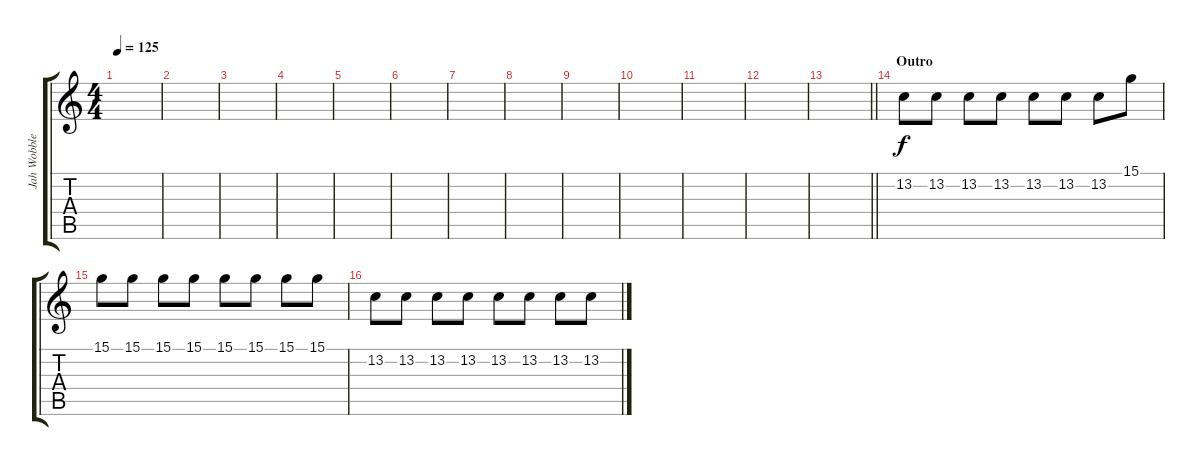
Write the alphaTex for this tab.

\track ("Jah Wobble (synthesiser)" "Jah Wobble") {instrument electricgrandpiano}
\staff {score tabs}
\tuning (E4 B3 G3 D3 A2 E2) {hide}
\ts (4 4)
\tempo 125
\clef g2
\ks c
|
|
|
|
|
|
|
|
|
|
|
|
\barLineRight lightlight
|
\section ("" "Outro")
13.2.8{volume 5} 13.2.8 13.2.8 13.2.8 13.2.8 13.2.8 13.2.8 15.1.8 |
15.1.8 15.1.8 15.1.8 15.1.8 15.1.8 15.1.8 15.1.8 15.1.8 |
13.2.8 13.2.8 13.2.8 13.2.8 13.2.8 13.2.8 13.2.8 13.2.8
